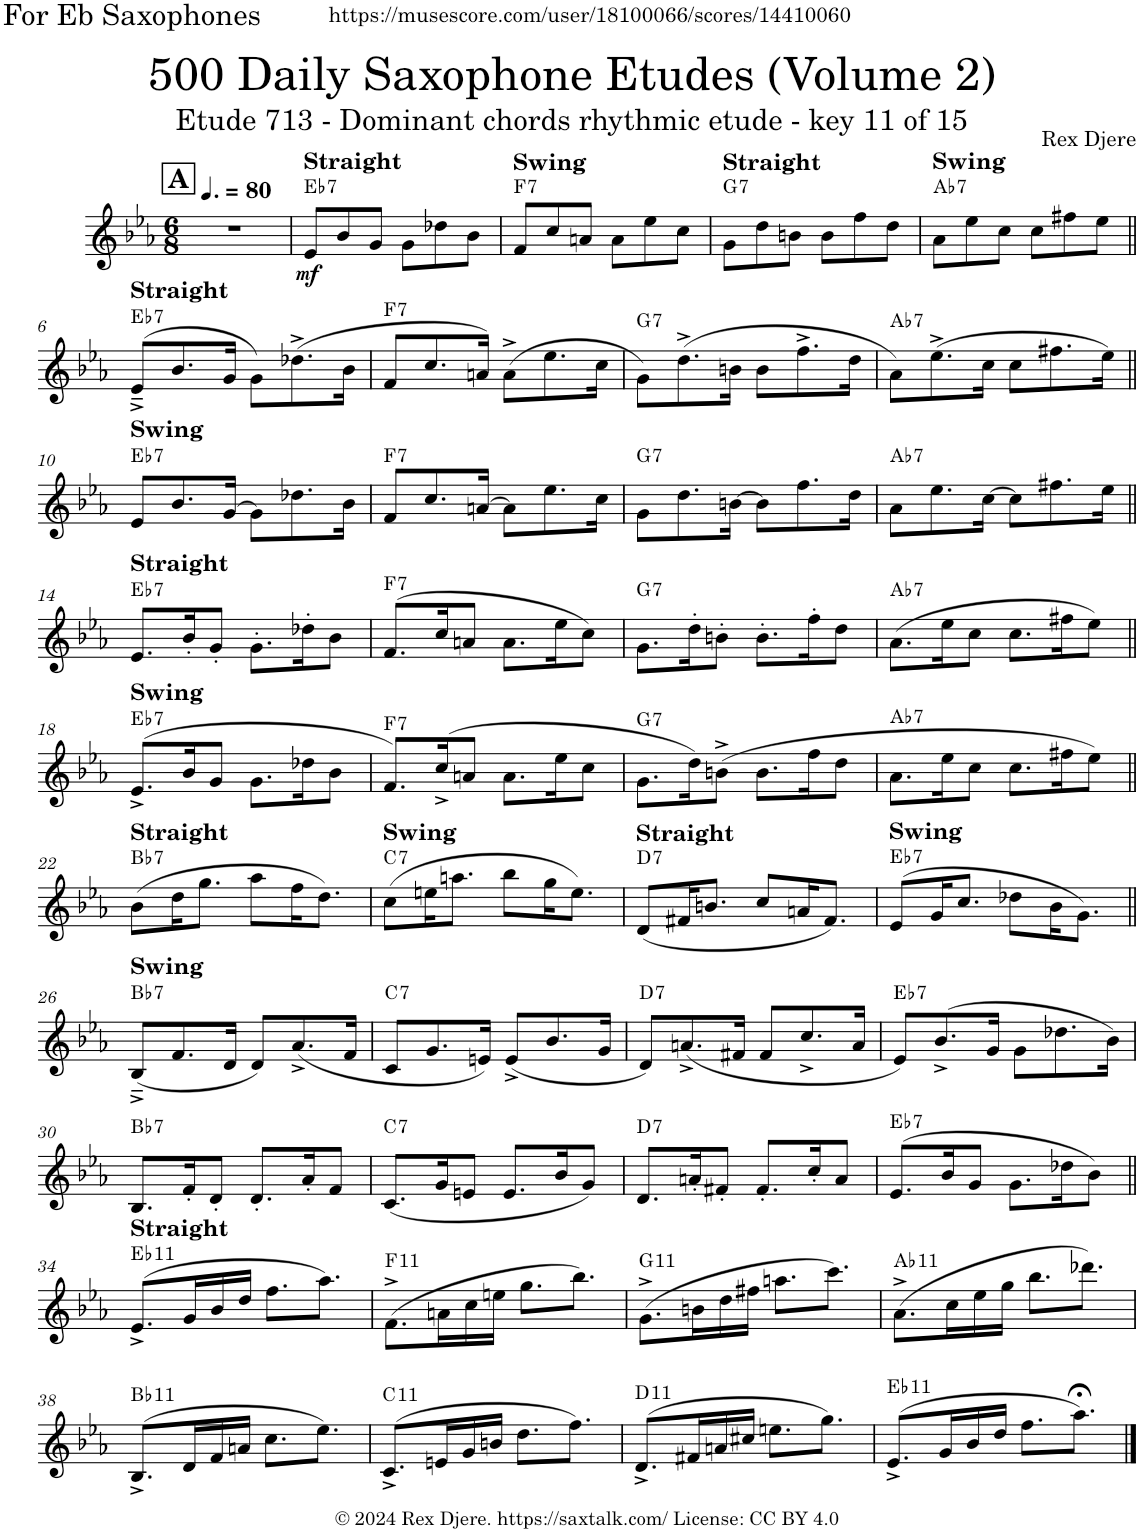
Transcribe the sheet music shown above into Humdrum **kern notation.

**kern	**dynam	**harte
*part1	*part1	*part1
*staff1	*staff1	*
*I"Alto Saxophone	*	*
*I'A. Sax.	*	*
*clefG2	*	*
*Trd5c9	*	*
*k[b-e-a-]	*	*
*M6/8	*	*
*MM120	*	*
!!LO:REH:place=s1:a:B:cj:fs=14:t=A
=1	=1	=1
2.r	.	.
=2	=2	=2
!LO:TX:a:B:t=Straight	!	!
!	!LO:DY:b	!LO:H:kt=7
8e-/L	mf	Eb:7
8b-/	.	.
8g/J	.	.
8g\L	.	.
8dd-X\	.	.
8b-\J	.	.
=3	=3	=3
!LO:TX:a:B:t=Swing	!	!LO:H:kt=7
8f/L	.	F:7
8cc/	.	.
8an/J	.	.
8a\L	.	.
8ee-\	.	.
8cc\J	.	.
=4	=4	=4
!LO:TX:a:B:t=Straight	!	!LO:H:kt=7
8g\L	.	G:7
8dd\	.	.
8bn\J	.	.
8b\L	.	.
8ff\	.	.
8dd\J	.	.
=5	=5	=5
!LO:TX:a:B:t=Swing	!	!LO:H:kt=7
8a-\L	.	Ab:7
8ee-\	.	.
8cc\J	.	.
8cc\L	.	.
8ff#X\	.	.
8ee-\J	.	.
!!LO:LB:g=z
=6||	=6||	=6||
!LO:TX:a:B:t=Straight	!	!LO:H:kt=7
(8e-~^/L	.	Eb:7
8.b-/	.	.
16g/Jk	.	.
8g\L)	.	.
(8.dd-X^\	.	.
16b-\Jk	.	.
=7	=7	=7
!	!	!LO:H:kt=7
8f/L	.	F:7
8.cc/	.	.
16an/Jk)	.	.
(8a^\L	.	.
8.ee-\	.	.
16cc\Jk	.	.
=8	=8	=8
!	!	!LO:H:kt=7
8g\L)	.	G:7
(8.dd^\	.	.
16bn\Jk	.	.
8b\L	.	.
8.ff^\	.	.
16dd\Jk	.	.
=9	=9	=9
!	!	!LO:H:kt=7
8a-\L)	.	Ab:7
(8.ee-^\	.	.
16cc\Jk	.	.
8cc\L	.	.
8.ff#X\	.	.
16ee-\Jk)	.	.
!!LO:LB:g=z
=10||	=10||	=10||
!LO:TX:a:B:t=Swing	!	!LO:H:kt=7
8e-/L	.	Eb:7
8.b-/	.	.
[16g/Jk	.	.
8g\L]	.	.
8.dd-X\	.	.
16b-\Jk	.	.
=11	=11	=11
!	!	!LO:H:kt=7
8f/L	.	F:7
8.cc/	.	.
[16an/Jk	.	.
8a\L]	.	.
8.ee-\	.	.
16cc\Jk	.	.
=12	=12	=12
!	!	!LO:H:kt=7
8g\L	.	G:7
8.dd\	.	.
[16bn\Jk	.	.
8b\L]	.	.
8.ff\	.	.
16dd\Jk	.	.
=13	=13	=13
!	!	!LO:H:kt=7
8a-\L	.	Ab:7
8.ee-\	.	.
[16cc\Jk	.	.
8cc\L]	.	.
8.ff#X\	.	.
16ee-\Jk	.	.
!!LO:LB:g=z
=14||	=14||	=14||
!LO:TX:a:B:t=Straight	!	!LO:H:kt=7
8.e-/L	.	Eb:7
16b-'/K	.	.
8g'/J	.	.
8.g'\L	.	.
16dd-X'\K	.	.
8b-\J	.	.
=15	=15	=15
!	!	!LO:H:kt=7
(8.f/L	.	F:7
16cc/K	.	.
8an/J	.	.
8.a\L	.	.
16ee-\K	.	.
8cc\J)	.	.
=16	=16	=16
!	!	!LO:H:kt=7
8.g\L	.	G:7
16dd'\K	.	.
8bn'\J	.	.
8.b'\L	.	.
16ff'\K	.	.
8dd\J	.	.
=17	=17	=17
!	!	!LO:H:kt=7
(8.a-\L	.	Ab:7
16ee-\K	.	.
8cc\J	.	.
8.cc\L	.	.
16ff#X\K	.	.
8ee-\J)	.	.
!!LO:LB:g=z
=18||	=18||	=18||
!LO:TX:a:B:t=Swing	!	!LO:H:kt=7
(8.e-^/L	.	Eb:7
16b-/K	.	.
8g/J	.	.
8.g\L	.	.
16dd-X\K	.	.
8b-\J	.	.
=19	=19	=19
!	!	!LO:H:kt=7
8.f/L)	.	F:7
(16cc^/K	.	.
8an/J	.	.
8.a\L	.	.
16ee-\K	.	.
8cc\J	.	.
=20	=20	=20
!	!	!LO:H:kt=7
8.g\L	.	G:7
16dd\K)	.	.
(8bn^\J	.	.
8.b\L	.	.
16ff\K	.	.
8dd\J	.	.
=21	=21	=21
!	!	!LO:H:kt=7
8.a-\L	.	Ab:7
16ee-\K	.	.
8cc\J	.	.
8.cc\L	.	.
16ff#X\K	.	.
8ee-\J)	.	.
!!LO:LB:g=z
=22||	=22||	=22||
!LO:TX:a:B:t=Straight	!	!LO:H:kt=7
(8b-\L	.	Bb:7
16dd\K	.	.
8.gg\J	.	.
8aa-\L	.	.
16ff\K	.	.
8.dd\J)	.	.
=23	=23	=23
!LO:TX:a:B:t=Swing	!	!LO:H:kt=7
(8cc\L	.	C:7
16een\K	.	.
8.aan\J	.	.
8bb-\L	.	.
16gg\K	.	.
8.ee\J)	.	.
=24	=24	=24
!LO:TX:a:B:t=Straight	!	!LO:H:kt=7
(8d/L	.	D:7
16f#X/K	.	.
8.bn/J	.	.
8cc/L	.	.
16an/K	.	.
8.f#/J)	.	.
=25	=25	=25
!LO:TX:a:B:t=Swing	!	!LO:H:kt=7
(8e-/L	.	Eb:7
16g/K	.	.
8.cc/J	.	.
8dd-X\L	.	.
16b-\K	.	.
8.g\J)	.	.
!!LO:LB:g=z
=26||	=26||	=26||
!LO:TX:a:B:t=Swing	!	!LO:H:kt=7
(8B-~^/L	.	Bb:7
8.f/	.	.
16d/Jk	.	.
8d/L)	.	.
(8.a-^/	.	.
16f/Jk	.	.
=27	=27	=27
!	!	!LO:H:kt=7
8c/L	.	C:7
8.g/	.	.
16en/Jk)	.	.
(8e^/L	.	.
8.b-/	.	.
16g/Jk	.	.
=28	=28	=28
!	!	!LO:H:kt=7
8d/L)	.	D:7
(8.an^/	.	.
16f#X/Jk	.	.
8f#/L	.	.
8.cc^/	.	.
16a/Jk	.	.
=29	=29	=29
!	!	!LO:H:kt=7
8e-/L)	.	Eb:7
(8.b-^/	.	.
16g/Jk	.	.
8g\L	.	.
8.dd-X\	.	.
16b-\Jk)	.	.
!!LO:LB:g=z
=30	=30	=30
!	!	!LO:H:kt=7
8.B-/L	.	Bb:7
16f'/K	.	.
8d'/J	.	.
8.d'/L	.	.
16a-'/K	.	.
8f/J	.	.
=31	=31	=31
!	!	!LO:H:kt=7
(8.c/L	.	C:7
16g/K	.	.
8en/J	.	.
8.e/L	.	.
16b-/K	.	.
8g/J)	.	.
=32	=32	=32
!	!	!LO:H:kt=7
8.d/L	.	D:7
16an'/K	.	.
8f#X'/J	.	.
8.f#'/L	.	.
16cc'/K	.	.
8a/J	.	.
=33	=33	=33
!	!	!LO:H:kt=7
(8.e-/L	.	Eb:7
16b-/K	.	.
8g/J	.	.
8.g\L	.	.
16dd-X\K	.	.
8b-\J)	.	.
!!LO:LB:g=z
=34||	=34||	=34||
!LO:TX:a:B:t=Straight	!	!LO:H:kt=11
(8.e-^/L	.	Eb:9(11)
16g/L	.	.
16b-/	.	.
16dd/JJ	.	.
8.ff\L	.	.
8.aa-\J)	.	.
=35	=35	=35
!	!	!LO:H:kt=11
(8.f^\L	.	F:9(11)
16an\L	.	.
16cc\	.	.
16een\JJ	.	.
8.gg\L	.	.
8.bb-\J)	.	.
=36	=36	=36
!	!	!LO:H:kt=11
(8.g^\L	.	G:9(11)
16bn\L	.	.
16dd\	.	.
16ff#X\JJ	.	.
8.aan\L	.	.
8.ccc\J)	.	.
=37	=37	=37
!	!	!LO:H:kt=11
(8.a-^\L	.	Ab:9(11)
16cc\L	.	.
16ee-\	.	.
16gg\JJ	.	.
8.bb-\L	.	.
8.ddd-X\J)	.	.
!!LO:LB:g=z
=38	=38	=38
!	!	!LO:H:kt=11
(8.B-^/L	.	Bb:9(11)
16d/L	.	.
16f/	.	.
16an/JJ	.	.
8.cc\L	.	.
8.ee-\J)	.	.
=39	=39	=39
!	!	!LO:H:kt=11
(8.c^/L	.	C:9(11)
16en/L	.	.
16g/	.	.
16bn/JJ	.	.
8.dd\L	.	.
8.ff\J)	.	.
=40	=40	=40
!	!	!LO:H:kt=11
(8.d^/L	.	D:9(11)
16f#X/L	.	.
16an/	.	.
16cc#X/JJ	.	.
8.een\L	.	.
8.gg\J)	.	.
=41	=41	=41
!	!	!LO:H:kt=11
(8.e-^/L	.	Eb:9(11)
16g/L	.	.
16b-/	.	.
16dd/JJ	.	.
8.ff\L	.	.
8.aa-;<\J)	.	.
==	==	==
*-	*-	*-
